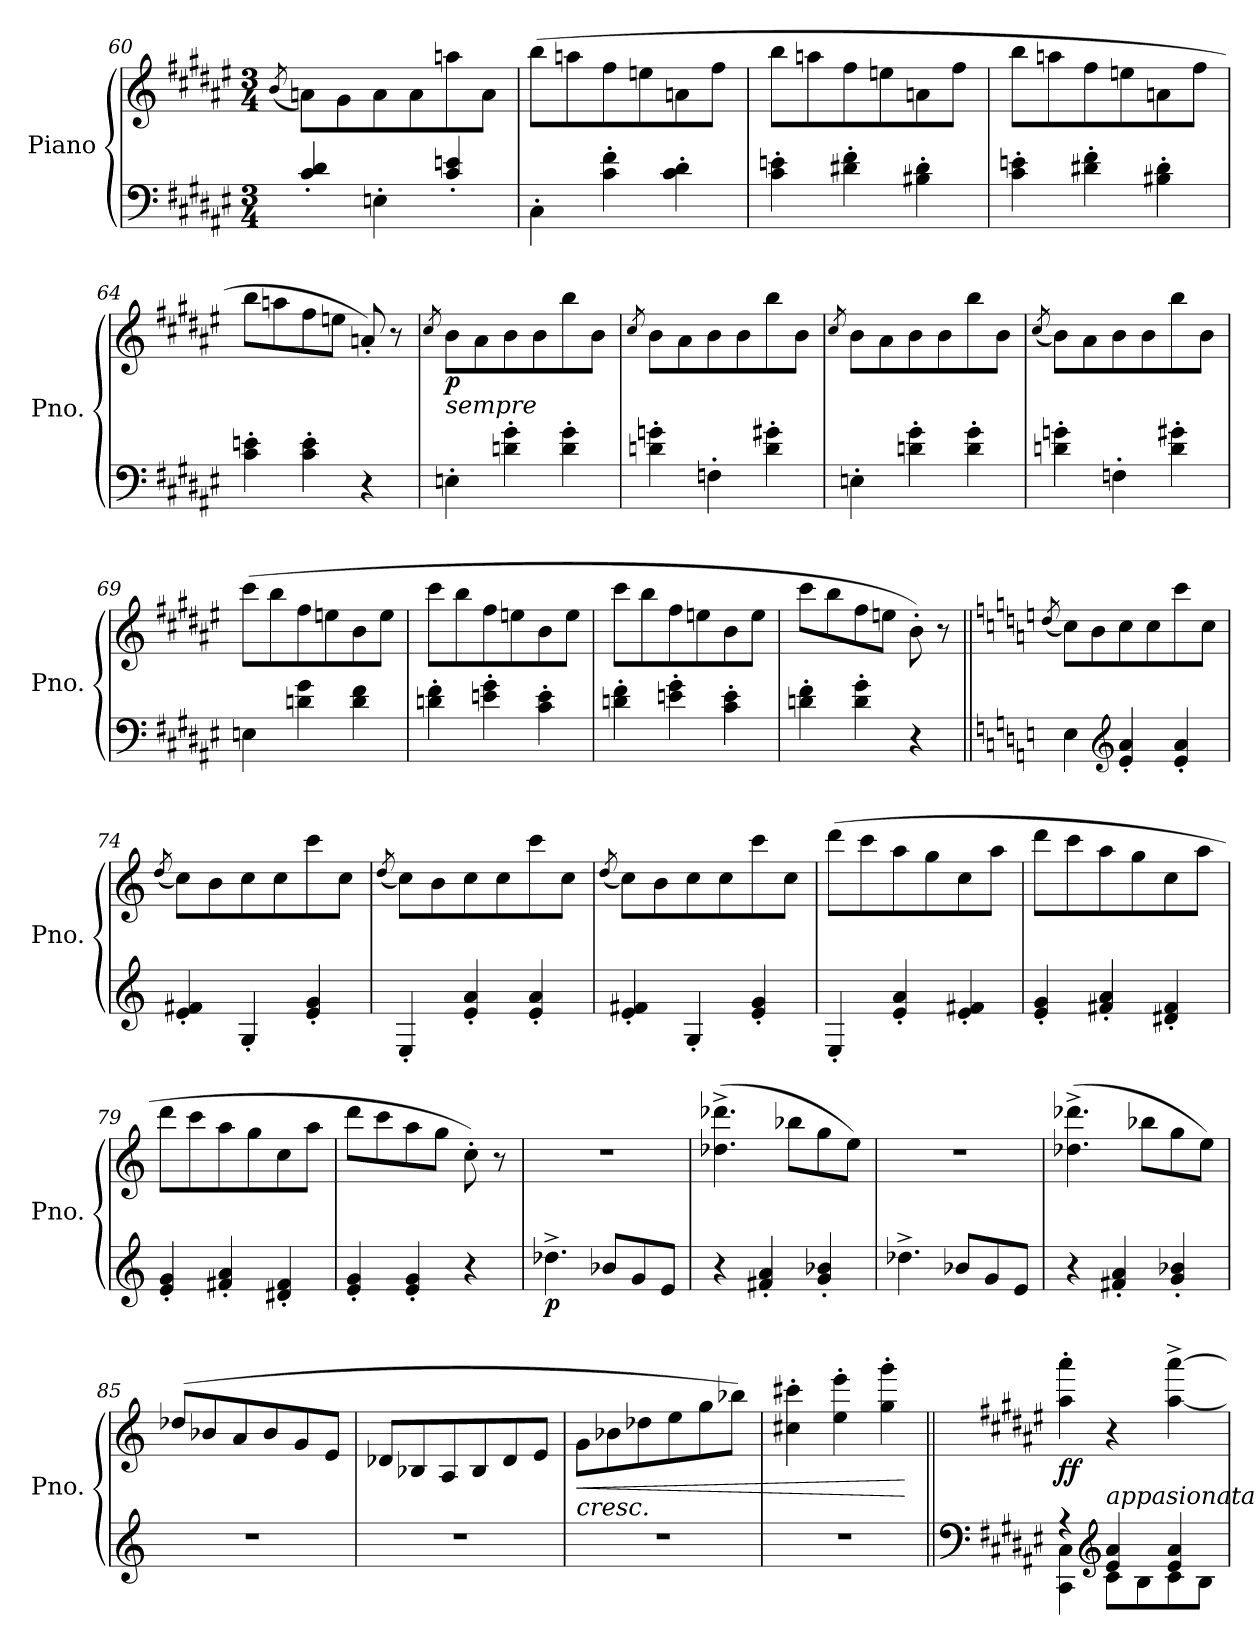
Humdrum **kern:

**kern	**kern	**dynam
*part1	*part1	*part1
*staff2	*staff1	*staff1/2
*I"Piano	*	*
*I'Pno.	*	*
*clefF4	*clefG2	*
*k[f#c#g#d#a#e#]	*k[f#c#g#d#a#e#]	*
*M3/4	*M3/4	*
=60	=60	=60
.	(<8qb/	.
4c#/' 4d#/'	8an\L)	.
.	8g#\	.
4En'\	8a\	.
.	8a\	.
4c#/' 4en/'	8aan\	.
.	8a\J	.
!!LO:PB:g=z
=61	=61	=61
4C#'\	(>8bb\L	.
.	8aan\	.
4c#\' 4f#\'	8ff#\	.
.	8een\	.
4c#\' 4d#\'	8an\	.
.	8ff#\J	.
=62	=62	=62
4c#\' 4en\'	8bb\L	.
.	8aan\	.
4d#X\' 4f#\'	8ff#\	.
.	8een\	.
4B#X\' 4d#\'	8an\	.
.	8ff#\J	.
=63	=63	=63
4c#\' 4en\'	8bb\L	.
.	8aan\	.
4d#X\' 4f#\'	8ff#\	.
.	8een\	.
4B#X\' 4d#\'	8an\	.
.	8ff#\J	.
=64	=64	=64
4c#\' 4en\'	8bb\L	.
.	8aan\	.
4c#\' 4e\'	8ff#\	.
.	8een\J	.
4r	8an'/)	.
.	8r	.
!!LO:PB:g=z
=65	=65	=65
.	8qcc#/	.
!	!LO:TX:b:i:t=sempre	!
!	!	!LO:DY:b
4En'\	8b\L	p
.	8a#\	.
4dn\' 4g#\'	8b\	.
.	8b\	.
4d\' 4g#\'	8bb\	.
.	8b\J	.
=66	=66	=66
.	8qcc#/	.
4dn\' 4gn\'	8b\L	.
.	8a#\	.
4Fn'\	8b\	.
.	8b\	.
4d\' 4g#X\'	8bb\	.
.	8b\J	.
=67	=67	=67
.	8qcc#/	.
4En'\	8b\L	.
.	8a#\	.
4dn\' 4g#\'	8b\	.
.	8b\	.
4d\' 4g#\'	8bb\	.
.	8b\J	.
=68	=68	=68
.	(<8qcc#/	.
4dn\' 4gn\'	8b\L)	.
.	8a#\	.
4Fn'\	8b\	.
.	8b\	.
4d\' 4g#X\'	8bb\	.
.	8b\J	.
=69	=69	=69
4En\	(>8ccc#\L	.
.	8bb\	.
4dn\ 4g#\	8ff#\	.
.	8een\	.
4d\ 4f#\	8b\	.
.	8ee\J	.
!!LO:LB:g=z
=70	=70	=70
4dn\' 4f#\'	8ccc#\L	.
.	8bb\	.
4en\' 4g#\'	8ff#\	.
.	8een\	.
4c#\' 4e\'	8b\	.
.	8ee\J	.
=71	=71	=71
4dn\' 4f#\'	8ccc#\L	.
.	8bb\	.
4en\' 4g#\'	8ff#\	.
.	8een\	.
4c#\' 4e\'	8b\	.
.	8ee\J	.
=72	=72	=72
4dn\' 4f#\'	8ccc#\L	.
.	8bb\	.
4d\' 4g#\'	8ff#\	.
.	8een\J	.
4r	8b'\)	.
.	8r	.
=73||	=73||	=73||
*k[]	*k[]	*
.	(<8qdd/	.
4E\	8cc\L)	.
.	8b\	.
*clefG2	*	*
4e/' 4a/'	8cc\	.
.	8cc\	.
4e/' 4a/'	8ccc\	.
.	8cc\J	.
=74	=74	=74
.	(<8qdd/	.
4e/' 4f#X/'	8cc\L)	.
.	8b\	.
4G'/	8cc\	.
.	8cc\	.
4e/' 4g/'	8ccc\	.
.	8cc\J	.
!!LO:LB:g=z
=75	=75	=75
.	(<8qdd/	.
4E'/	8cc\L)	.
.	8b\	.
4e/' 4a/'	8cc\	.
.	8cc\	.
4e/' 4a/'	8ccc\	.
.	8cc\J	.
=76	=76	=76
.	(<8qdd/	.
4e/' 4f#X/'	8cc\L)	.
.	8b\	.
4G'/	8cc\	.
.	8cc\	.
4e/' 4g/'	8ccc\	.
.	8cc\J	.
=77	=77	=77
4E'/	(>8ddd\L	.
.	8ccc\	.
4e/' 4a/'	8aa\	.
.	8gg\	.
4e/' 4f#X/'	8cc\	.
.	8aa\J	.
=78	=78	=78
4e/' 4g/'	8ddd\L	.
.	8ccc\	.
4f#X/' 4a/'	8aa\	.
.	8gg\	.
4d#X/' 4f#/'	8cc\	.
.	8aa\J	.
=79	=79	=79
4e/' 4g/'	8ddd\L	.
.	8ccc\	.
4f#X/' 4a/'	8aa\	.
.	8gg\	.
4d#X/' 4f#/'	8cc\	.
.	8aa\J	.
!!LO:LB:g=z
=80	=80	=80
4e/' 4g/'	8ddd\L	.
.	8ccc\	.
4e/' 4g/'	8aa\	.
.	8gg\J	.
4r	8cc'\)	.
.	8r	.
=81	=81	=81
!	!	!LO:DY:b=2
4.dd-X^\	2.r	p
8b-X/L	.	.
8g/	.	.
8e/J	.	.
=82	=82	=82
4r	(>4.dd-X\^ 4.ddd-X\^	.
4f#X/' 4a/'	.	.
.	8bb-X\L	.
4g/' 4b-X/'	8gg\	.
.	8ee\J)	.
=83	=83	=83
4.dd-X^\	2.r	.
8b-X/L	.	.
8g/	.	.
8e/J	.	.
=84	=84	=84
4r	(>4.dd-X\^ 4.ddd-X\^	.
4f#X/' 4a/'	.	.
.	8bb-X\L	.
4g/' 4b-X/'	8gg\	.
.	8ee\J)	.
=85	=85	=85
2.r	(>8dd-X/L	.
.	8b-X/	.
.	8a/	.
.	8b-/	.
.	8g/	.
.	8e/J	.
!!LO:LB:g=z
=86	=86	=86
2.r	8d-X/L	.
.	8B-X/	.
.	8A/	.
.	8B-/	.
.	8d-/	.
.	8e/J	.
=87	=87	=87
!	!LO:TX:b:i:t=cresc.	!
!	!	!LO:HP:b
2.r	8g\L	<
.	8b-X\	.
.	8dd-X\	.
.	8ee\	.
.	8gg\	.
.	8bb-X\J)	.
=88	=88	=88
2.r	4cc#X\' 4ccc#X\'	.
.	4ee\' 4eee\'	.
.	4gg\' 4ggg\'	.
.	.	[
=89||	=89||	=89||
*clefF4	*	*
*k[f#c#g#d#a#e#]	*k[f#c#g#d#a#e#]	*
*^	*	*
!	!	!	!LO:DY:b
4r	4CC#\ 4C#\	4aa#\' 4aaa#\'	ff
*clefG2	*	*	*
!LO:TX:a:i:t=appasionata	!	!	!
4e#/ 4a#/	8c#\L	4r	.
.	8B\	.	.
4e#/ 4a#/	8c#\	[4aa#\^ [4aaa#\^	.
.	8B\J	.	.
*v	*v	*	*
=	=	=
*-	*-	*-
